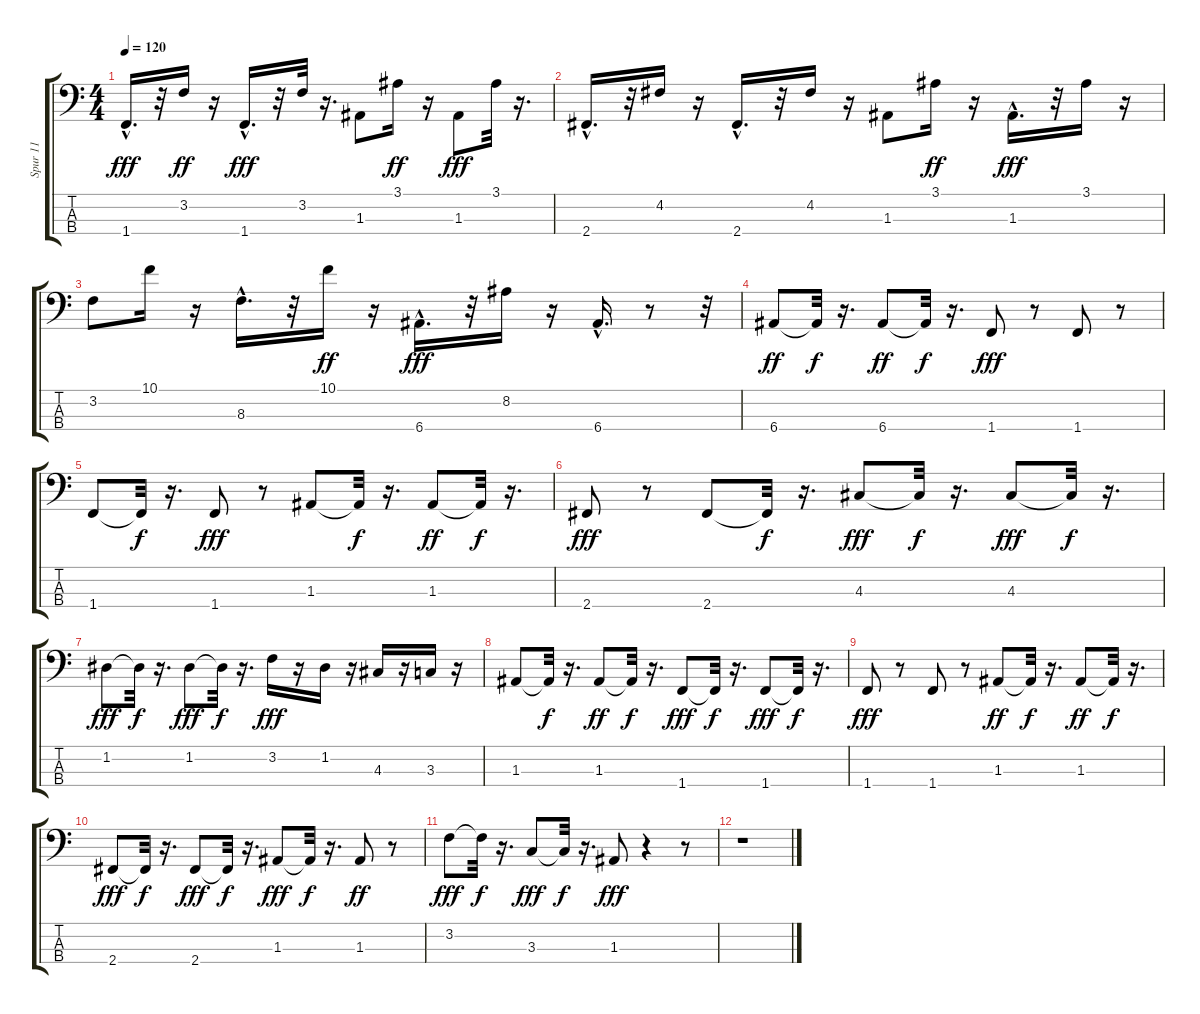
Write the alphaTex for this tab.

\track ("Spur 11" "Spur 11") {instrument electricbasspick}
\staff {score tabs}
\tuning (G2 D2 A1 E1) {hide}
\ts (4 4)
\tempo 120
\clef f4
\ks c
1.4{hac}.16{d dy fff} r.32 3.2.16{dy ff} r.16 1.4{hac}.16{d dy fff} r.32 3.2.32 r.16{d} 1.3.8 3.1.16{dy ff} r.16 1.3.8{dy fff} 3.1.32 r.16{d} |
2.4{hac}.16{d} r.32 4.2.16 r.16 2.4{hac}.16{d} r.32 4.2.16 r.16 1.3.8 3.1.16{dy ff} r.16 1.3{hac}.16{d dy fff} r.32 3.1.16 r.16 |
3.2.8 10.1.16 r.16 8.3{hac}.16{d} r.32 10.1.16{dy ff} r.16 6.4{hac}.16{d dy fff} r.32 8.2.16 r.16 6.4{hac}.16{d} r.8 r.32 |
6.4.8{dy ff instrument electricbasspick} 6.4{t}.32{dy f} r.16{d} 6.4.8{dy ff} 6.4{t}.32{dy f} r.16{d} 1.4.8{dy fff} r.8 1.4.8 r.8 |
1.4.8 1.4{t}.32{dy f} r.16{d} 1.4.8{dy fff} r.8 1.3.8 1.3{t}.32{dy f} r.16{d} 1.3.8{dy ff} 1.3{t}.32{dy f} r.16{d} |
2.4.8{dy fff} r.8 2.4.8 2.4{t}.32{dy f} r.16{d} 4.3.8{dy fff} 4.3{t}.32{dy f} r.16{d} 4.3.8{dy fff} 4.3{t}.32{dy f} r.16{d} |
1.2.8{dy fff} 1.2{t}.32{dy f} r.16{d} 1.2.8{dy fff} 1.2{t}.32{dy f} r.16{d} 3.2.16{dy fff} r.16 1.2.16 r.16 4.3.16 r.16 3.3.16 r.16 |
1.3.8 1.3{t}.32{dy f} r.16{d} 1.3.8{dy ff} 1.3{t}.32{dy f} r.16{d} 1.4.8{dy fff} 1.4{t}.32{dy f} r.16{d} 1.4.8{dy fff} 1.4{t}.32{dy f} r.16{d} |
1.4.8{dy fff} r.8 1.4.8 r.8 1.3.8{dy ff} 1.3{t}.32{dy f} r.16{d} 1.3.8{dy ff} 1.3{t}.32{dy f} r.16{d} |
2.4.8{dy fff} 2.4{t}.32{dy f} r.16{d} 2.4.8{dy fff} 2.4{t}.32{dy f} r.16{d} 1.3.8{dy fff} 1.3{t}.32{dy f} r.16{d} 1.3.8{dy ff} r.8 |
3.2.8{dy fff instrument electricbasspick} 3.2{t}.32{dy f} r.16{d} 3.3.8{dy fff} 3.3{t}.32{dy f} r.16{d} 1.3.8{dy fff} r.4 r.8 |
r.1
